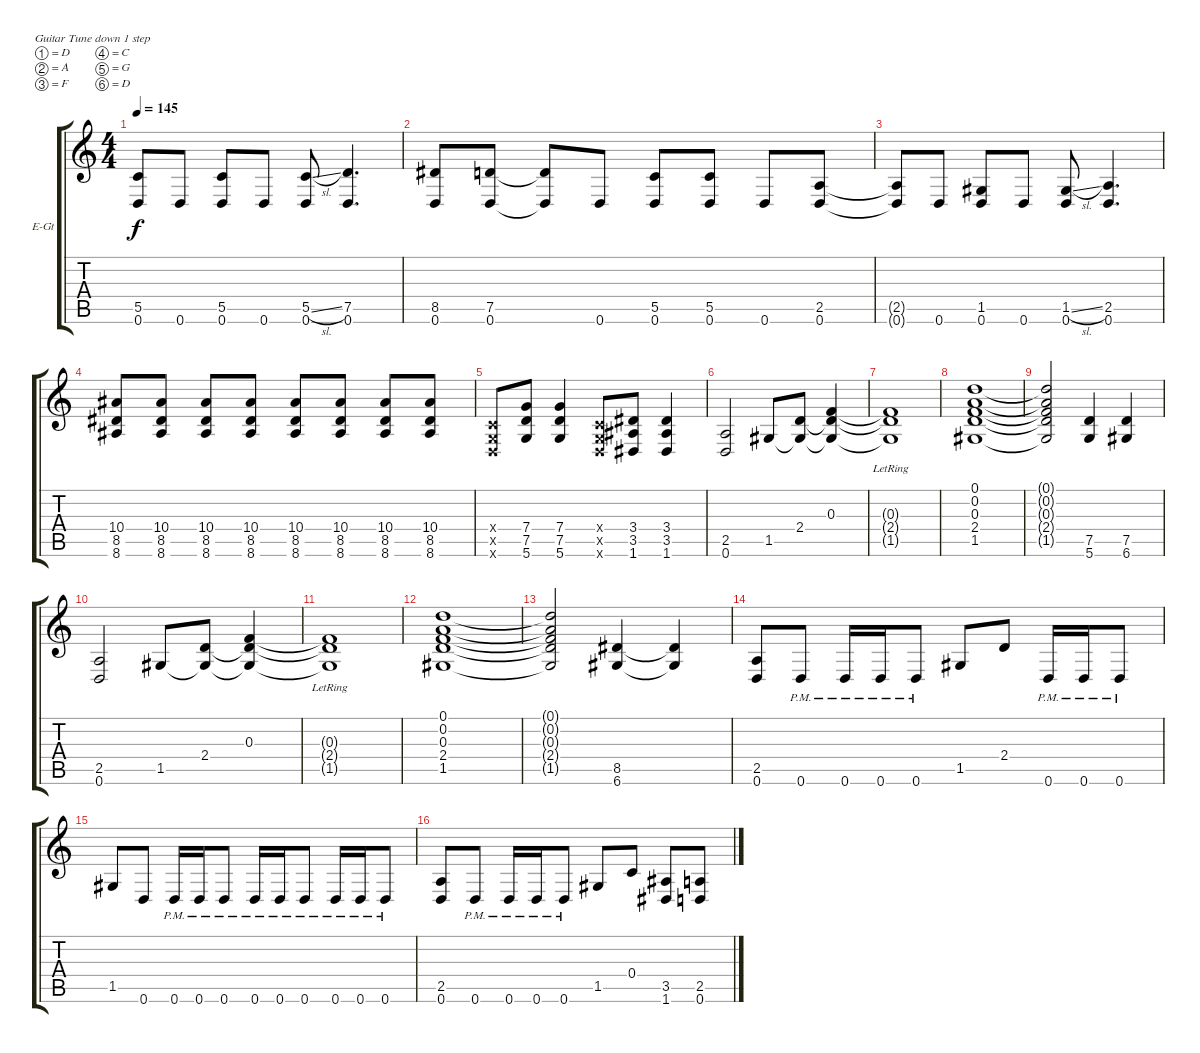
\bracketExtendMode groupsimilarinstruments
\firstSystemTrackNameOrientation horizontal
\otherSystemsTrackNameOrientation horizontal
\track ("Kaleb - Rhythm" "E-Gt") {instrument distortionguitar}
\staff {score tabs}
\tuning (D4 A3 F3 C3 G2 D2)
\ts (4 4)
\tempo 145
\clef g2
\ks c
(5.5{t} 0.6{t}).8{dy f} 0.6.8 (0.6 5.5).8 0.6.8 (0.6 5.5{sl}).8 (0.6 7.5).4{d} |
(0.6 8.5).8 (0.6 7.5).8 (0.6{t} 7.5{t}).8 0.6.8 (0.6 5.5).8 (0.6 5.5).8 0.6.8 (0.6 2.5).8 |
(2.5{t} 0.6{t}).8 0.6.8 (0.6 1.5).8 0.6.8 (0.6 1.5{sl}).8 (0.6 2.5).4{d} |
(10.4 8.5 8.6).8 (8.5 8.6 10.4).8 (8.6 8.5 10.4).8 (8.6 8.5 10.4).8 (8.6 8.5 10.4).8 (8.6 8.5 10.4).8 (8.6 8.5 10.4).8 (8.6 8.5 10.4).8 |
(0.6{x} 0.5{x} 0.4{x}).8 (5.6 7.5 7.4).8 (5.6 7.5 7.4).4 (0.6{x} 0.5{x} 0.4{x}).8 (1.6 3.5 3.4).8 (1.6 3.5 3.4).4 |
(2.5 0.6).2 1.5.8 (2.4 1.5{t}).8 (0.3 2.4{t} 1.5{t}).4 |
(0.3{lr t} 2.4{lr t} 1.5{t}).1 |
(1.5 2.4 0.3 0.2 0.1).1 |
(1.5{t} 2.4{t} 0.3{t} 0.2{t} 0.1{t}).2 (5.6 7.5).4 (6.6 7.5).4 |
(2.5 0.6).2 1.5.8 (2.4 1.5{t}).8 (0.3 2.4{t} 1.5{t}).4 |
(0.3{lr t} 2.4{lr t} 1.5{t}).1 |
(1.5 2.4 0.3 0.2 0.1).1 |
(1.5{t} 2.4{t} 0.3{t} 0.2{t} 0.1{t}).2 (6.6 8.5).4 (6.6{t} 8.5{t}).4 |
(0.6 2.5).8 0.6{pm}.8 0.6{pm}.16 0.6{pm}.16 0.6{pm}.8 1.5.8 2.4.8 0.6{pm}.16 0.6{pm}.16 0.6{pm}.8 |
1.5.8 0.6.8 0.6{pm}.16 0.6{pm}.16 0.6{pm}.8 0.6{pm}.16 0.6{pm}.16 0.6{pm}.8 0.6{pm}.16 0.6{pm}.16 0.6{pm}.8 |
(0.6 2.5).8 0.6{pm}.8 0.6{pm}.16 0.6{pm}.16 0.6{pm}.8 1.5.8 0.4.8 (1.6 3.5).8 (0.6 2.5).8
